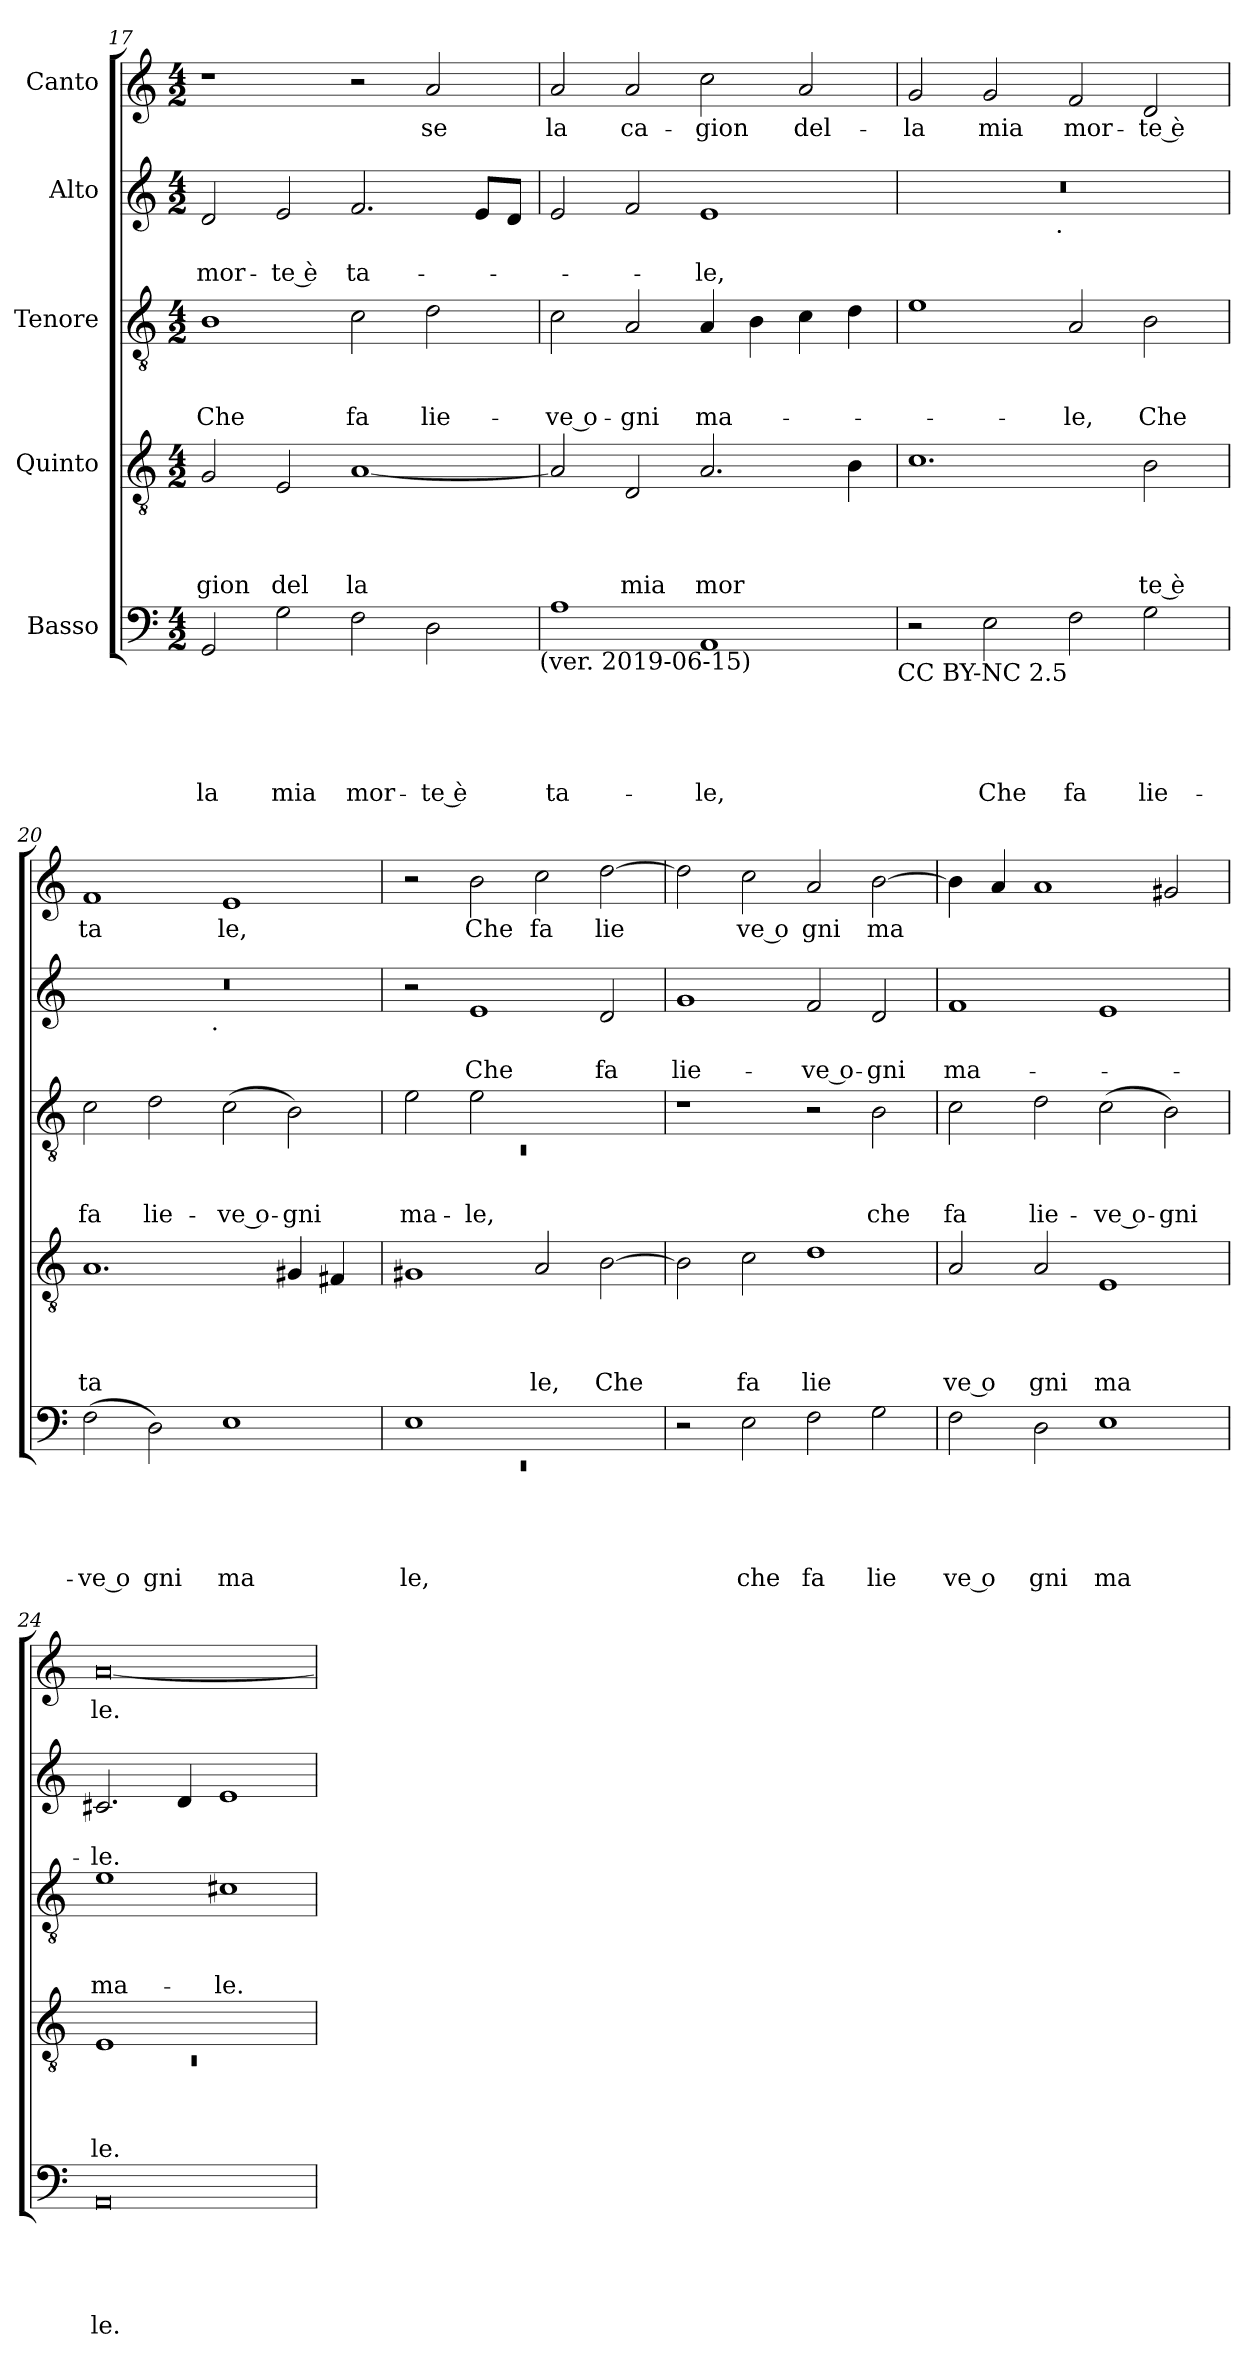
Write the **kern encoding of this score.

**kern	**text	**text	**text	**text	**text	**kern	**text	**text	**text	**text	**kern	**text	**text	**text	**kern	**text	**text	**kern	**text
*part5	*part5	*part5	*part5	*part5	*part5	*part4	*part4	*part4	*part4	*part4	*part3	*part3	*part3	*part3	*part2	*part2	*part2	*part1	*part1
*staff5	*staff5	*staff5	*staff5	*staff5	*staff5	*staff4	*staff4	*staff4	*staff4	*staff4	*staff3	*staff3	*staff3	*staff3	*staff2	*staff2	*staff2	*staff1	*staff1
*I"Basso	*	*	*	*	*	*I"Quinto	*	*	*	*	*I"Tenore	*	*	*	*I"Alto	*	*	*I"Canto	*
*clefF4	*	*	*	*	*	*clefGv2	*	*	*	*	*clefGv2	*	*	*	*clefG2	*	*	*clefG2	*
*k[]	*	*	*	*	*	*k[]	*	*	*	*	*k[]	*	*	*	*k[]	*	*	*k[]	*
*C:	*	*	*	*	*	*C:	*	*	*	*	*C:	*	*	*	*C:	*	*	*C:	*
*M4/2	*	*	*	*	*	*M4/2	*	*	*	*	*M4/2	*	*	*	*M4/2	*	*	*M4/2	*
=17	=17	=17	=17	=17	=17	=17	=17	=17	=17	=17	=17	=17	=17	=17	=17	=17	=17	=17	=17
!	!	!	!	!	!LO:LY:b	!	!	!	!	!LO:LY:b	!	!	!	!LO:LY:b	!	!	!LO:LY:b	!	!
2GG/	.	.	.	.	-la	2G/	.	.	.	gion	1B	.	.	Che	2d/	.	mor-	1r	.
!	!	!	!	!	!LO:LY:b	!	!	!	!	!LO:LY:b	!	!	!	!	!	!	!LO:LY:b:rj	!	!
2G\	.	.	.	.	mia	2E/	.	.	.	del	.	.	.	.	2e/	.	-te è	.	.
!	!	!	!	!	!LO:LY:b	!	!	!	!	!LO:LY:b	!	!	!	!LO:LY:b	!	!	!LO:LY:b	!	!
2F\	.	.	.	.	mor-	[<1A	.	.	.	la	2c\	.	.	fa	2.f/	.	ta-	2r	.
!	!	!	!	!	!LO:LY:b:rj	!	!	!	!	!	!	!	!	!LO:LY:b	!	!	!	!	!LO:LY:b
2D\	.	.	.	.	-te è	.	.	.	.	.	2d\	.	.	lie-	.	.	.	2a/	se
.	.	.	.	.	.	.	.	.	.	.	.	.	.	.	8e/L	.	.	.	.
.	.	.	.	.	.	.	.	.	.	.	.	.	.	.	8d/J	.	.	.	.
!LO:TX:b:t=(ver. 2019-06-15)	!	!	!	!	!	!	!	!	!	!	!	!	!	!	!	!	!	!	!
=18	=18	=18	=18	=18	=18	=18	=18	=18	=18	=18	=18	=18	=18	=18	=18	=18	=18	=18	=18
!	!	!	!	!	!LO:LY:b	!	!	!	!	!	!	!	!	!LO:LY:b:rj	!	!	!	!	!LO:LY:b
1A	.	.	.	.	ta-	2A/]	.	.	.	.	2c\	.	.	-ve o-	2e/	.	.	2a/	la
!	!	!	!	!	!	!	!	!	!	!LO:LY:b	!	!	!	!LO:LY:b	!	!	!	!	!LO:LY:b
.	.	.	.	.	.	2D/	.	.	.	mia	2A/	.	.	-gni	2f/	.	.	2a/	ca-
!	!	!	!	!	!LO:LY:b	!	!	!	!	!LO:LY:b	!	!	!	!LO:LY:b	!	!	!LO:LY:b	!	!LO:LY:b
1AA	.	.	.	.	-le,	2.A/	.	.	.	mor	4A/	.	.	ma-	1e	.	-le,	2cc\	-gion
.	.	.	.	.	.	.	.	.	.	.	4B\	.	.	.	.	.	.	.	.
!	!	!	!	!	!	!	!	!	!	!	!	!	!	!	!	!	!	!	!LO:LY:b
.	.	.	.	.	.	.	.	.	.	.	4c\	.	.	.	.	.	.	2a/	del-
.	.	.	.	.	.	4B\	.	.	.	.	4d\	.	.	.	.	.	.	.	.
!LO:TX:b:t=CC BY-NC 2.5	!	!	!	!	!	!	!	!	!	!	!	!	!	!	!	!	!	!	!
=19	=19	=19	=19	=19	=19	=19	=19	=19	=19	=19	=19	=19	=19	=19	=19	=19	=19	=19	=19
!	!	!	!	!	!	!	!	!	!	!	!	!	!	!	!	!	!	!	!LO:LY:b
*	*	*	*	*	*	*	*	*	*	*	*	*	*	*	*^	*	*	*	*
2r	.	.	.	.	.	1.c	.	.	.	.	1e	.	.	.	0r	2ryy	.	.	2g/	-la
!	!	!	!	!	!LO:LY:b	!	!	!	!	!	!	!	!	!	!	!	!	!	!	!LO:LY:b
2E\	.	.	.	.	Che	.	.	.	.	.	.	.	.	.	.	4...ryy	.	.	2g/	mia
!	!	!	!	!	!	!	!	!	!	!	!	!	!	!	!	!LO:TX:b:t=.	!	!	!	!
.	.	.	.	.	.	.	.	.	.	.	.	.	.	.	.	1ryy	.	.	.	.
!	!	!	!	!	!LO:LY:b	!	!	!	!	!	!	!	!	!LO:LY:b	!	!	!	!	!	!LO:LY:b
2F\	.	.	.	.	fa	.	.	.	.	.	2A/	.	.	-le,	.	.	.	.	2f/	mor-
!	!	!	!	!	!LO:LY:b	!	!	!	!	!LO:LY:b:rj	!	!	!	!LO:LY:b	!	!	!	!	!	!LO:LY:b:rj
2G\	.	.	.	.	lie-	2B\	.	.	.	te è	2B\	.	.	Che	.	.	.	.	2d/	-te è
.	.	.	.	.	.	.	.	.	.	.	.	.	.	.	.	32ryy	.	.	.	.
!!LO:LB:g=z
=20	=20	=20	=20	=20	=20	=20	=20	=20	=20	=20	=20	=20	=20	=20	=20	=20	=20	=20	=20	=20
!	!	!	!	!	!LO:LY:b:rj	!	!	!	!	!LO:LY:b	!	!	!	!LO:LY:b	!	!	!	!	!	!LO:LY:b
(<2F\	.	.	.	.	-ve o	1.A	.	.	.	ta	2c\	.	.	fa	0r	2ryy	.	.	1f	ta
!	!	!	!	!	!LO:LY:b	!	!	!	!	!	!	!	!	!LO:LY:b	!	!	!	!	!	!
2D\)	.	.	.	.	gni	.	.	.	.	.	2d\	.	.	lie-	.	4...ryy	.	.	.	.
!	!	!	!	!	!	!	!	!	!	!	!	!	!	!	!	!LO:TX:b:t=.	!	!	!	!
.	.	.	.	.	.	.	.	.	.	.	.	.	.	.	.	1ryy	.	.	.	.
!	!	!	!	!	!LO:LY:b	!	!	!	!	!	!	!	!	!LO:LY:b:rj	!	!	!	!	!	!LO:LY:b
1E	.	.	.	.	ma	.	.	.	.	.	(<2c\	.	.	-ve o-	.	.	.	.	1e	le,
!	!	!	!	!	!	!	!	!	!	!	!	!	!	!LO:LY:b	!	!	!	!	!	!
.	.	.	.	.	.	4G#X/	.	.	.	.	2B\)	.	.	-gni	.	.	.	.	.	.
.	.	.	.	.	.	4F#X/	.	.	.	.	.	.	.	.	.	.	.	.	.	.
.	.	.	.	.	.	.	.	.	.	.	.	.	.	.	.	32ryy	.	.	.	.
=21	=21	=21	=21	=21	=21	=21	=21	=21	=21	=21	=21	=21	=21	=21	=21	=21	=21	=21	=21	=21
*^	*	*	*	*	*	*	*	*	*	*	*^	*	*	*	*	*	*	*	*	*
!	!LO:N:vis=1	!	!	!	!	!LO:LY:b	!	!	!	!	!	!	!LO:N:vis=1	!	!	!LO:LY:b	!	!	!	!	!	!
*	*	*	*	*	*	*	*	*	*	*	*	*	*	*	*	*	*v	*v	*	*	*	*
1E	0rEE	.	.	.	.	le,	1G#X	.	.	.	.	2e\	0rC	.	.	ma-	2r	.	.	2r	.
!	!	!	!	!	!	!	!	!	!	!	!	!	!	!	!	!LO:LY:b	!	!	!LO:LY:b	!	!LO:LY:b
.	.	.	.	.	.	.	.	.	.	.	.	2e\	.	.	.	-le,	1e	.	Che	2b\	Che
!	!	!	!	!	!	!	!	!	!	!	!LO:LY:b	!	!	!	!	!	!	!	!	!	!LO:LY:b
1ryy	.	.	.	.	.	.	2A/	.	.	.	le,	1ryy	.	.	.	.	.	.	.	2cc\	fa
!	!	!	!	!	!	!	!	!	!	!	!LO:LY:b	!	!	!	!	!	!	!	!LO:LY:b	!	!LO:LY:b
.	.	.	.	.	.	.	[>2B\	.	.	.	Che	.	.	.	.	.	2d/	.	fa	[>2dd\	lie
*v	*v	*	*	*	*	*	*	*	*	*	*	*v	*v	*	*	*	*	*	*	*	*
=22	=22	=22	=22	=22	=22	=22	=22	=22	=22	=22	=22	=22	=22	=22	=22	=22	=22	=22	=22
!	!	!	!	!	!	!	!	!	!	!	!	!	!	!	!	!	!LO:LY:b	!	!
2r	.	.	.	.	.	2B\]	.	.	.	.	1r	.	.	.	1g	.	lie-	2dd\]	.
!	!	!	!	!	!LO:LY:b	!	!	!	!	!LO:LY:b	!	!	!	!	!	!	!	!	!LO:LY:b:rj
2E\	.	.	.	.	che	2c\	.	.	.	fa	.	.	.	.	.	.	.	2cc\	ve o
!	!	!	!	!	!LO:LY:b	!	!	!	!	!LO:LY:b	!	!	!	!	!	!	!LO:LY:b:rj	!	!LO:LY:b
2F\	.	.	.	.	fa	1d	.	.	.	lie	2r	.	.	.	2f/	.	-ve o-	2a/	gni
!	!	!	!	!	!LO:LY:b	!	!	!	!	!	!	!	!	!LO:LY:b	!	!	!LO:LY:b	!	!LO:LY:b
2G\	.	.	.	.	lie	.	.	.	.	.	2B\	.	.	che	2d/	.	-gni	[>2b\	ma
=23	=23	=23	=23	=23	=23	=23	=23	=23	=23	=23	=23	=23	=23	=23	=23	=23	=23	=23	=23
!	!	!	!	!	!LO:LY:b:rj	!	!	!	!	!LO:LY:b:rj	!	!	!	!LO:LY:b	!	!	!LO:LY:b	!	!
2F\	.	.	.	.	ve o	2A/	.	.	.	ve o	2c\	.	.	fa	1f	.	ma-	4b\]	.
.	.	.	.	.	.	.	.	.	.	.	.	.	.	.	.	.	.	4a/	.
!	!	!	!	!	!LO:LY:b	!	!	!	!	!LO:LY:b	!	!	!	!LO:LY:b	!	!	!	!	!
2D\	.	.	.	.	gni	2A/	.	.	.	gni	2d\	.	.	lie-	.	.	.	1a	.
!	!	!	!	!	!LO:LY:b	!	!	!	!	!LO:LY:b	!	!	!	!LO:LY:b:rj	!	!	!	!	!
1E	.	.	.	.	ma	1E	.	.	.	ma	(<2c\	.	.	-ve o-	1e	.	.	.	.
!	!	!	!	!	!	!	!	!	!	!	!	!	!	!LO:LY:b	!	!	!	!	!
.	.	.	.	.	.	.	.	.	.	.	2B\)	.	.	-gni	.	.	.	2g#X/	.
=24	=24	=24	=24	=24	=24	=24	=24	=24	=24	=24	=24	=24	=24	=24	=24	=24	=24	=24	=24
*	*	*	*	*	*	*^	*	*	*	*	*	*	*	*	*	*	*	*	*
!	!	!	!	!	!LO:LY:b	!	!LO:N:vis=1	!	!	!	!LO:LY:b	!	!	!	!LO:LY:b	!	!	!LO:LY:b	!	!LO:LY:b
0AA	.	.	.	.	le.	1E	0rC	.	.	.	le.	1e	.	.	ma-	2.c#X/	.	-le.	[<0a	le.
.	.	.	.	.	.	.	.	.	.	.	.	.	.	.	.	4d/	.	.	.	.
!	!	!	!	!	!	!	!	!	!	!	!	!	!	!	!LO:LY:b	!	!	!	!	!
.	.	.	.	.	.	1ryy	.	.	.	.	.	1c#X	.	.	-le.	1e	.	.	.	.
*	*	*	*	*	*	*v	*v	*	*	*	*	*	*	*	*	*	*	*	*	*
=	=	=	=	=	=	=	=	=	=	=	=	=	=	=	=	=	=	=	=
*-	*-	*-	*-	*-	*-	*-	*-	*-	*-	*-	*-	*-	*-	*-	*-	*-	*-	*-	*-
